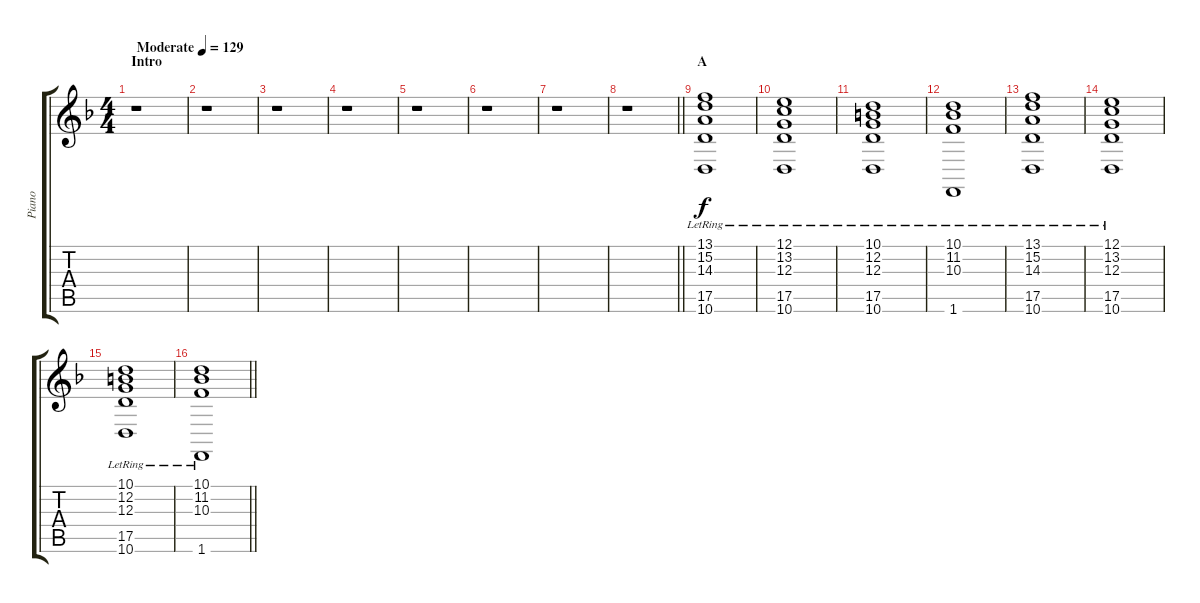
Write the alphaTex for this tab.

\track ("Piano" "Piano") {instrument brightacousticpiano}
\staff {score tabs}
\tuning (E4 B3 G3 D3 A2 E2) {hide}
\ts (4 4)
\section ("" "Intro")
\tempo (129 "Moderate")
\clef g2
\ks f
r.1{dy f instrument brightacousticpiano} |
r.1 |
r.1 |
r.1 |
r.1 |
r.1 |
r.1 |
\barLineRight lightlight
r.1 |
\section ("" "A")
(13.1{lr} 15.2{lr} 14.3{lr} 17.5{lr} 10.6{lr}).1 |
(12.1{lr} 13.2{lr} 12.3{lr} 17.5{lr} 10.6{lr}).1 |
(10.1{lr} 12.2{lr} 12.3{lr} 17.5{lr} 10.6{lr}).1 |
(10.1{lr} 11.2{lr} 10.3{lr} 1.6{lr}).1 |
(13.1{lr} 15.2{lr} 14.3{lr} 17.5{lr} 10.6{lr}).1 |
(12.1{lr} 13.2{lr} 12.3{lr} 17.5{lr} 10.6{lr}).1 |
(10.1{lr} 12.2{lr} 12.3{lr} 17.5{lr} 10.6{lr}).1 |
\barLineRight lightlight
(10.1{lr} 11.2{lr} 10.3{lr} 1.6{lr}).1
